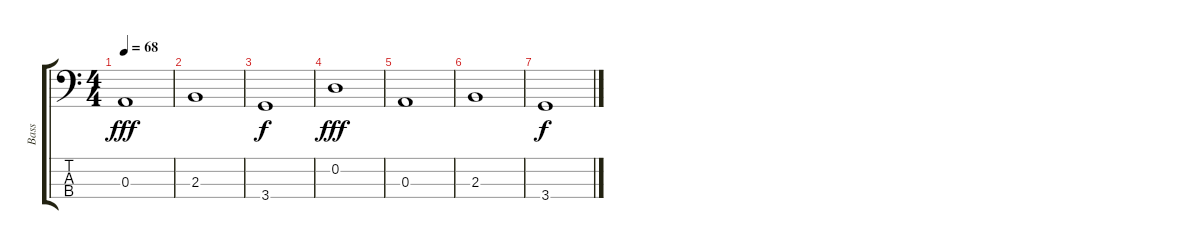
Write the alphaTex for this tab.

\track ("Bass" "Bass") {instrument electricbasspick}
\staff {score tabs}
\tuning (G2 D2 A1 E1) {hide}
\ts (4 4)
\tempo 68
\clef f4
\ks c
0.3.1{dy fff} |
2.3.1 |
3.4.1{dy f} |
0.2.1{dy fff} |
0.3.1 |
2.3.1 |
3.4.1{dy f}
